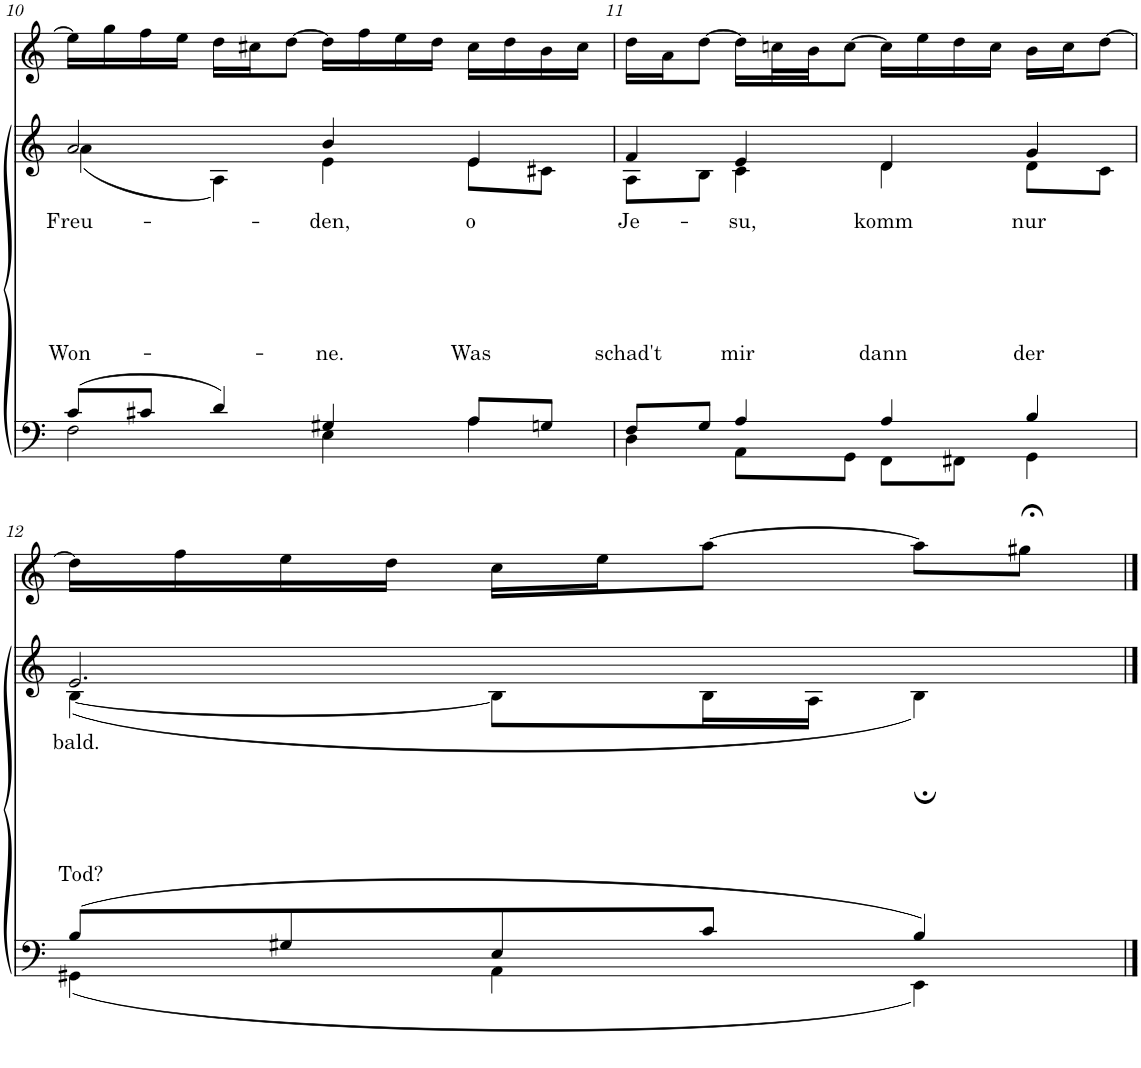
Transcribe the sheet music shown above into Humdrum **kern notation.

**kern	**kern	**kern	**text	**text	**text	**text	**kern	**kern
*part5	*part4	*part3	*part3	*part3	*part3	*part3	*part2	*part1
*staff5	*staff4	*staff3	*staff3	*staff3	*staff3	*staff3	*staff2	*staff1
*I"Contrabass	*I"Tenor/Bass	*I"Soprano/Alto	*	*	*	*	*I"Flute	*I"Flute
*I'Cb.	*	*	*	*	*	*	*I'Fl.	*I'Fl
!!LO:PB:g=z
*clefFv4	*clefF4	*clefG2	*	*	*	*	*clefG2	*clefG2
*ITrd7c12	*	*	*	*	*	*	*	*
*k[]	*k[]	*k[]	*	*	*	*	*k[]	*k[]
*M4/4	*M4/4	*M4/4	*	*	*	*	*M4/4	*M4/4
*met(c)	*met(c)	*met(c)	*	*	*	*	*met(c)	*met(c)
=10	=10	=10	=10	=10	=10	=10	=10	=10
*^	*^	*	*	*	*	*	*	*
!	!	!	!	!	!LO:LY:b	!	!	!LO:LY:b	!	!
*	*	*	*	*^	*	*	*	*	*	*
1r	2FF	(8c/L	2F\	2a/	(4a\	Freu-	.	.	Won-	16ee\LL]	16ee\LL]
.	.	.	.	.	.	.	.	.	.	16gg\J	16gg\
.	.	8c#X/J	.	.	.	.	.	.	.	16ff\L	16ff\
.	.	.	.	.	.	.	.	.	.	16ee\JJ	16ee\JJ
.	.	4d/)	.	.	4A\)	.	.	.	.	16dd\LL	16dd\LL
.	.	.	.	.	.	.	.	.	.	16cc#X\J	16cc#X\J
.	.	.	.	.	.	.	.	.	.	[8dd\J	[8dd\J
!	!	!	!	!	!	!LO:LY:b	!	!	!LO:LY:b	!	!
.	4EE	4G#X/	4E\	4b/	4e\	-den,	.	.	-ne.	16dd\LL]	16dd\LL]
.	.	.	.	.	.	.	.	.	.	16ff\J	16ff\
.	.	.	.	.	.	.	.	.	.	16ee\L	16ee\
.	.	.	.	.	.	.	.	.	.	16dd\JJ	16dd\JJ
!	!	!	!	!	!	!LO:LY:b	!	!	!LO:LY:b	!	!
.	4AA	8A/L	4A\	4e/	8e\L	o	.	.	Was	16cc#\LL	16cc#\LL
.	.	.	.	.	.	.	.	.	.	16dd\J	16dd\
.	.	8Gn/J	.	.	8c#X\J	.	.	.	.	16b\L	16b\
.	.	.	.	.	.	.	.	.	.	16cc#\JJ	16cc#\JJ
=11	=11	=11	=11	=11	=11	=11	=11	=11	=11	=11	=11
!	!	!	!	!	!	!LO:LY:b	!	!	!LO:LY:b	!	!
1r	4DD	8F/L	4D\	4f/	8A\L	Je-	.	.	schad't	16dd\LL	16dd;<\LL
.	.	.	.	.	.	.	.	.	.	16a\J	16a\J
.	.	8G/J	.	.	8B\J	.	.	.	.	[8dd\J	[8dd\J
!	!	!	!	!	!	!LO:LY:b	!	!	!LO:LY:b	!	!
.	8AAA/L	4A/	8AA\L	4e/	4c\	-su,	.	.	mir	16dd\LL]	16dd\LL]
.	.	.	.	.	.	.	.	.	.	32ccn\L	32ccn\L
.	.	.	.	.	.	.	.	.	.	32b\JJ	32b\JJ
.	8GGG/J	.	8GG\J	.	.	.	.	.	.	[8cc\J	[8cc\J
!	!	!	!	!	!	!LO:LY:b	!	!	!LO:LY:b	!	!
.	8FFF/L	4A/	8FF\L	4d/	4d\	komm	.	.	dann	16cc\LL]	16cc\LL]
.	.	.	.	.	.	.	.	.	.	16ee\J	16ee\
.	8FFF#X/J	.	8FF#X\J	.	.	.	.	.	.	16dd\L	16dd\
.	.	.	.	.	.	.	.	.	.	16cc\JJ	16cc\JJ
!	!	!	!	!	!	!LO:LY:b	!	!	!LO:LY:b	!	!
.	4GGG	4B/	4GG\	4g/	8d\L	nur	.	.	der	16b\LL	16b\LL
.	.	.	.	.	.	.	.	.	.	16cc\J	16cc\J
.	.	.	.	.	8c\J	.	.	.	.	[8dd\J	[8dd\J
!!LO:LB:g=z
=12	=12	=12	=12	=12	=12	=12	=12	=12	=12	=12	=12
!	!	!	!	!	!	!LO:LY:b	!	!	!LO:LY:b	!	!
2r	4GGG#X	(8B/L	(4GG#X\	2.e/	([4B\	bald.	.	.	Tod?	16dd\LL]	16dd\LL]
.	.	.	.	.	.	.	.	.	.	16ff\J	16ff\
.	.	8G#X/	.	.	.	.	.	.	.	16ee\L	16ee\
.	.	.	.	.	.	.	.	.	.	16dd\JJ	16dd\JJ
.	4AAA	8E/	4AA\	.	8B\L]	.	.	.	.	16cc\LL	16cc\LL
.	.	.	.	.	.	.	.	.	.	16ee\J	16ee\J
.	.	8c/J	.	.	16B\L	.	.	.	.	[8aa\J	[8aa\J
.	.	.	.	.	16A\JJ	.	.	.	.	.	.
4r	4EEE	4B/)	4EE\)	.	4B;\)	.	.	.	.	8aa;<\L]	8aa;<\L]
.	.	.	.	.	.	.	.	.	.	8gg#X;<\J	8gg#X;<\J
*v	*v	*	*	*v	*v	*	*	*	*	*	*
*	*v	*v	*	*	*	*	*	*	*
==	==	==	==	==	==	==	==	==
*-	*-	*-	*-	*-	*-	*-	*-	*-
